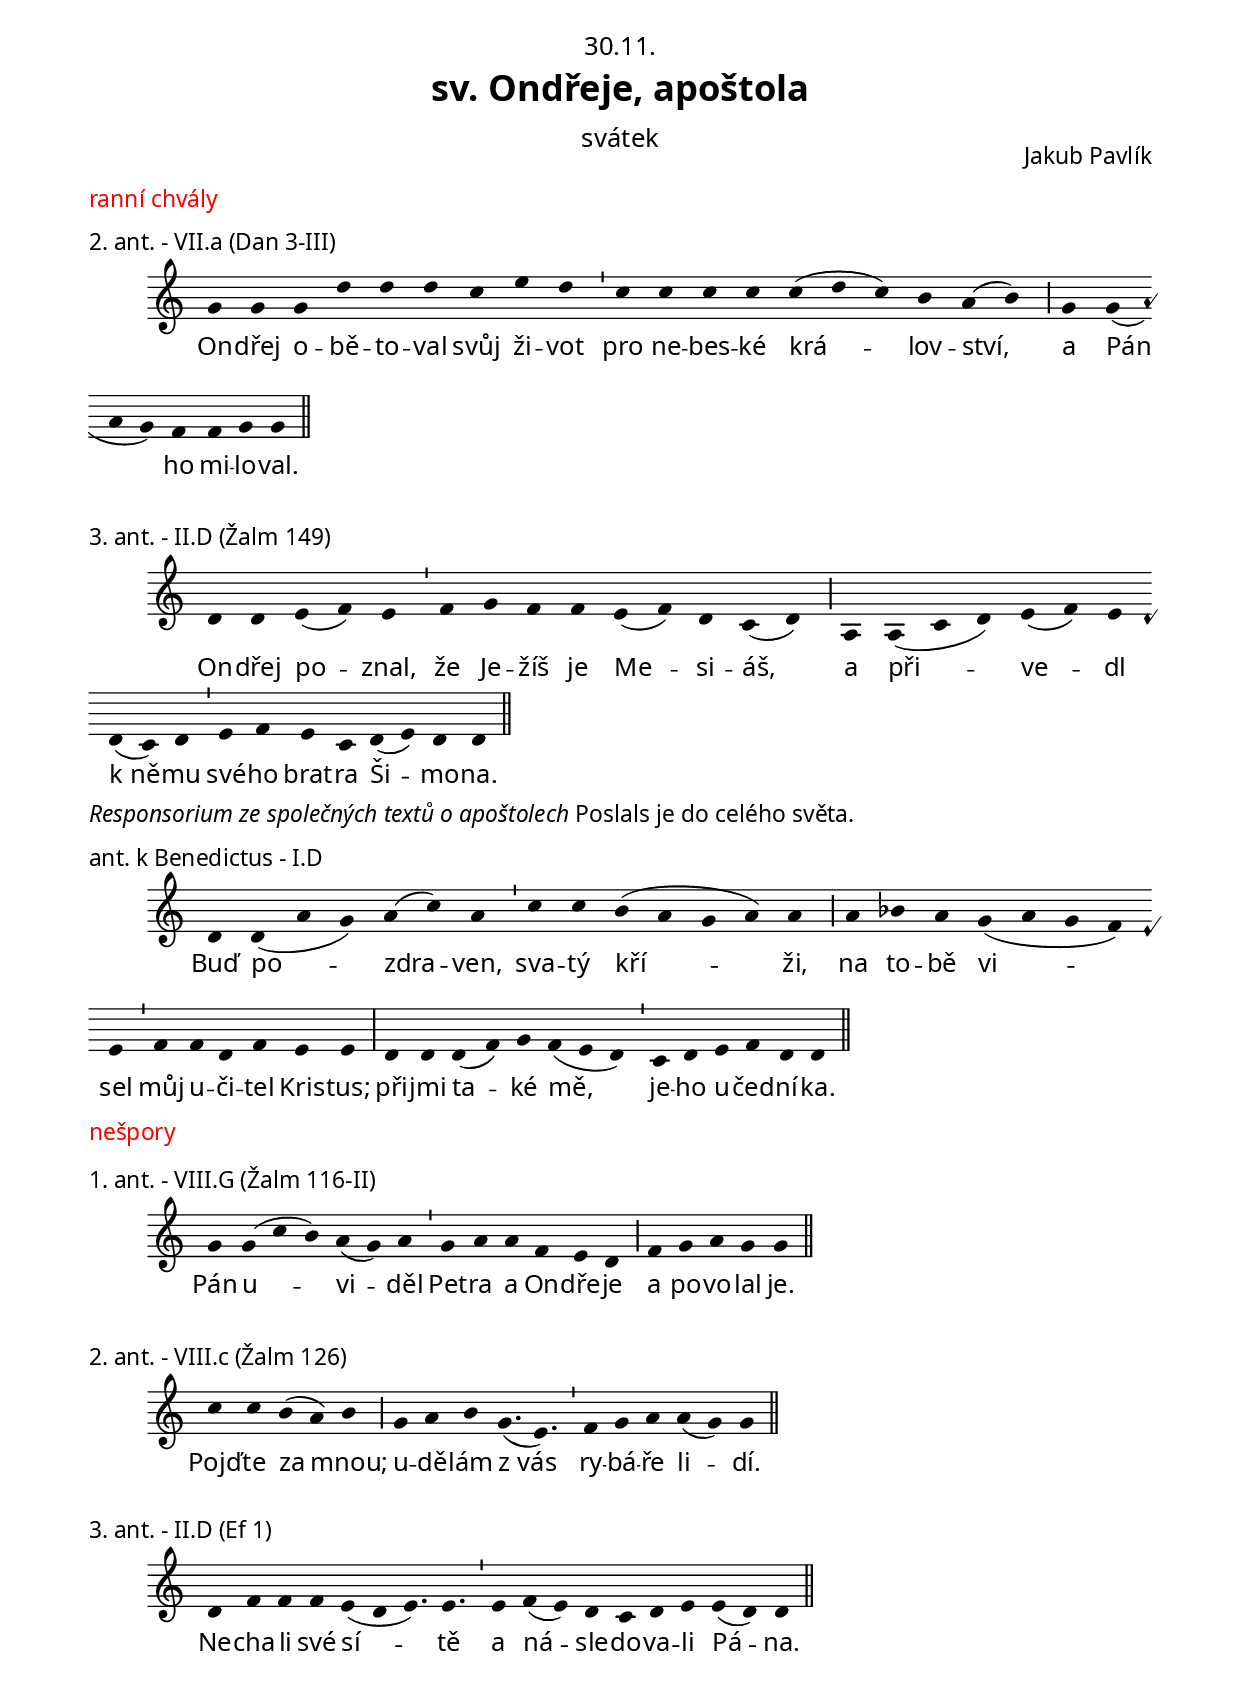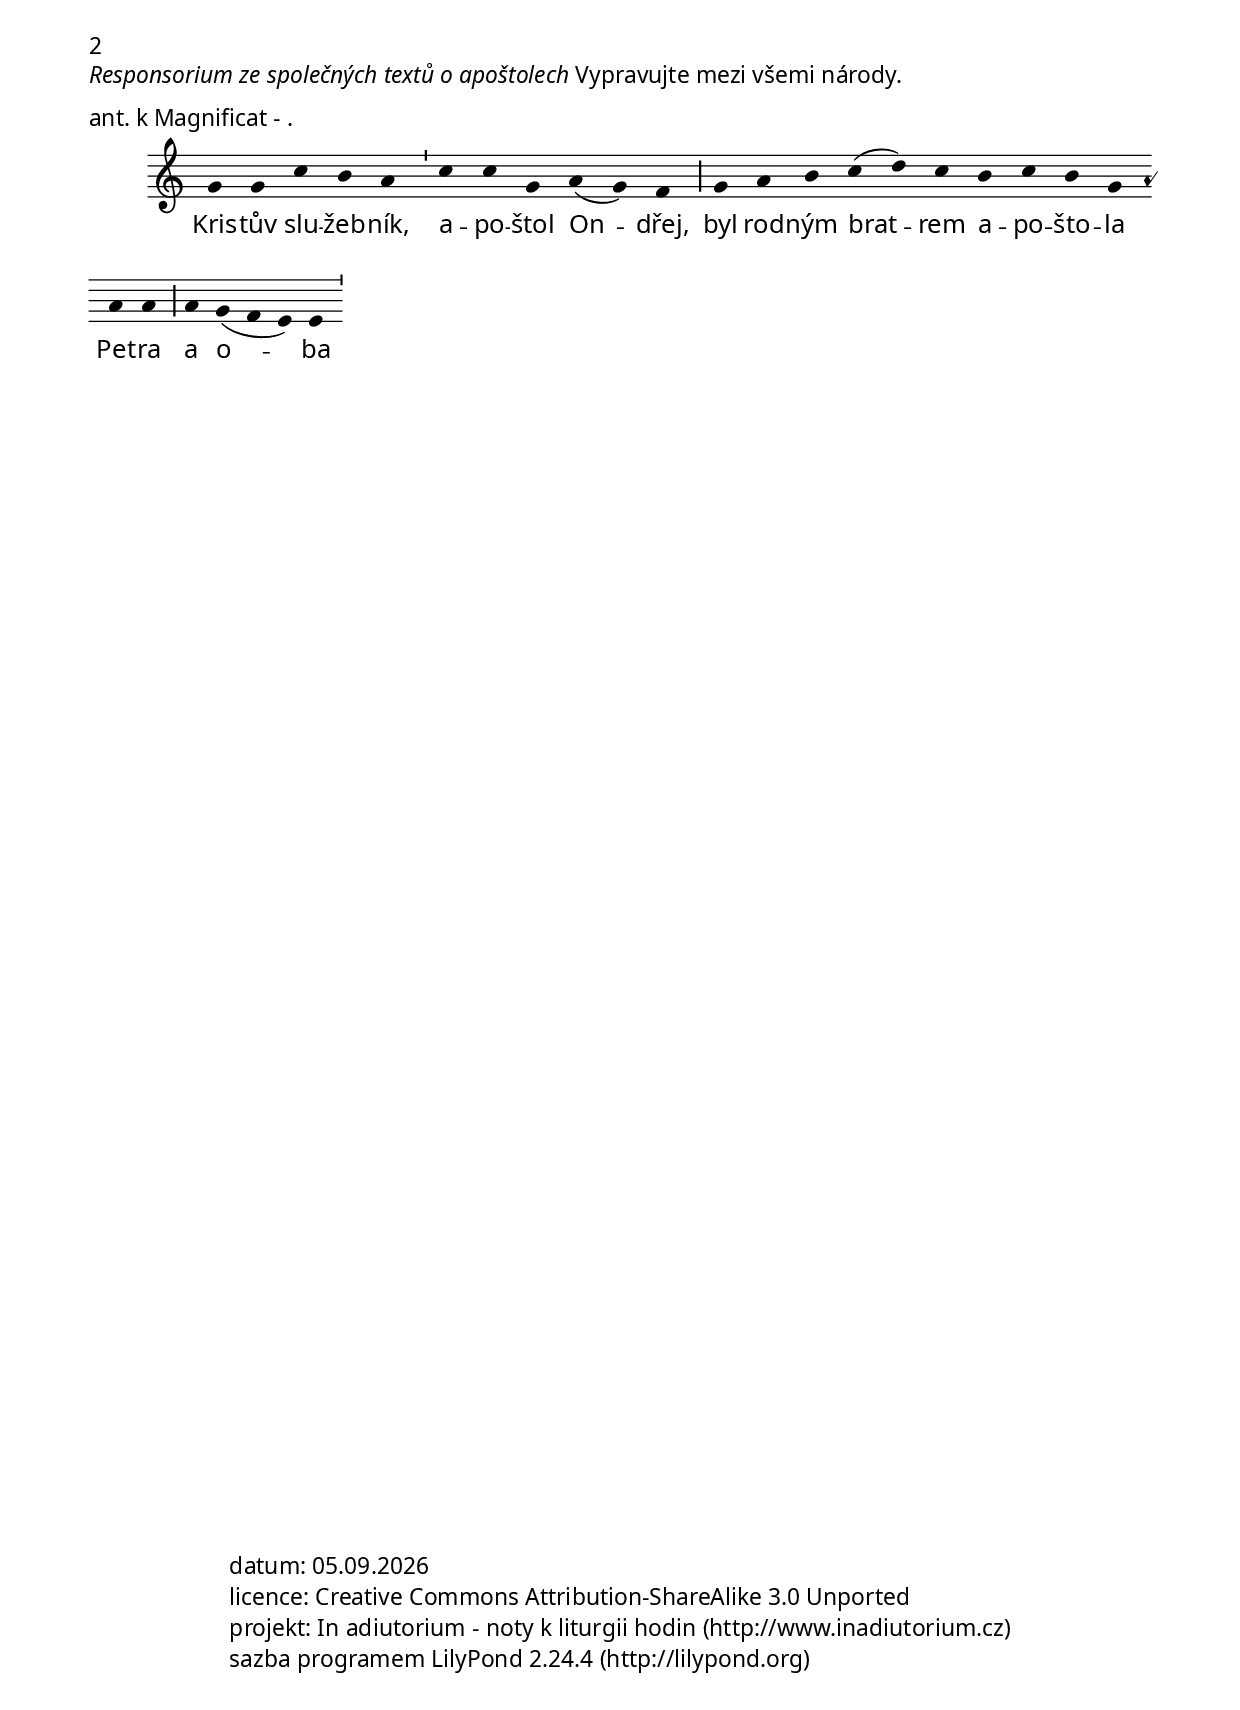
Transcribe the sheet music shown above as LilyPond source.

\version "2.16.0"

\include "../spolecne.ly"
\include "../dilyresponsorii.ly"

\header {
  title = \markup\titleSvatek
            "sv. Ondřeje, apoštola"
            svátek
            30.11.
  composer = "Jakub Pavlík"
}

\markup {\nadpisHodinka {"ranní chvály"}}

\score {
  \relative c' {
    \choralniRezim
    
  }
  \addlyrics {
    On -- dřej, bra -- tr Ši -- mo -- na Pet -- ra,
    byl me -- zi prv -- ní -- mi, kte -- ří ná -- sle -- do -- va -- li Pá -- na.
  }
  \header {
    quid = "1. ant."
    modus = ""
    differentia = "" 
    psalmus = "Žalm 63"
    id = ""
    piece = \markup {\sestavTitulek}
  }
}

\score {
  \relative c'' {
    \choralniRezim
    g4 g g d' d d c e d \barMin
    c c c c c( d c) b a( b) \barMaior
    g g( a g) f f g g \barFinalis
  }
  \addlyrics {
    On -- dřej o -- bě -- to -- val svůj ži -- vot
    pro ne -- bes -- ké krá -- lov -- ství,
    a Pán ho mi -- lo -- val.
  }
  \header {
    quid = "2. ant."
    modus = "VII"
    differentia = "a" 
    psalmus = "Dan 3-III"
    id = ""
    piece = \markup {\sestavTitulek}
  }
}

\score {
  \relative c' {
    \choralniRezim
    d4 d e( f) e \barMin f g f f e( f) d c( d) \barMaior
    a a( c d) e( f) e d( c) d \barMin e f e c d( e) d d \barFinalis
  }
  \addlyrics {
    On -- dřej po -- znal, že Je -- žíš je Me -- si -- áš,
    a při -- ve -- dl k_ně -- mu své -- ho brat -- ra Ši -- mo -- na.
  }
  \header {
    quid = "3. ant."
    modus = "II"
    differentia = "D" 
    psalmus = "Žalm 149"
    id = ""
    piece = \markup {\sestavTitulek}
  }
}

\markup\justify\italic{
  Responsorium ze společných textů o apoštolech \upright{Poslals je do celého světa.}
}

\score {
  \relative c' {
    \choralniRezim
    d4 d( a' g) a( c) a \barMin c c b( a g a) a \barMaior
    a bes a g( a g f) e \barMin f f d f e e \barMax
    d d d( f) g f( e d) \barMin c d e f d d \barFinalis
  }
  \addlyrics {
    Buď po -- zdra -- ven, sva -- tý kří -- ži,
    na to -- bě vi -- sel můj u -- či -- tel Kris -- tus;
    při -- jmi ta -- ké mě, je -- ho u -- čed -- ní -- ka.
  }
  \header {
    quid = "ant. k Benedictus"
    modus = "I"
    differentia = "D" 
    psalmus = ""
    id = ""
    piece = \markup {\sestavTitulekBezZalmu}
  }
}

\markup {\nadpisHodinka {"nešpory"}}

\score {
  \relative c'' {
    \choralniRezim
    g g( c b) a( g) a \barMin g a a f e d \barMaior
    f g a g g \barFinalis
  }
  \addlyrics {
    Pán u -- vi -- děl Pet -- ra a On -- dře -- je
    a po -- vo -- lal je.
  }
  \header {
    quid = "1. ant."
    modus = "VIII"
    differentia = "G" 
    psalmus = "Žalm 116-II"
    id = ""
    piece = \markup {\sestavTitulek}
  }
}

\score {
  \relative c'' {
    \choralniRezim
    c4 c b( a) b \barMaior
    g a b g4.( e) \barMin
    f4 g a a( g) g \barFinalis
  }
  \addlyrics {
    Pojď -- te za mnou;
    u -- dě -- lám z_vás ry -- bá -- ře li -- dí.
  }
  \header {
    quid = "2. ant."
    modus = "VIII"
    differentia = "c"
    psalmus = "Žalm 126"
    id = ""
    fial="fial://antifony/mezidobi_nedeleB_02_10.ly#ne3b-rch-ben"
    piece = \markup {\sestavTitulek}
  }
}

\score {
  \relative c' {
    \choralniRezim
    d4 f f f e( d e4.) e \barMin
    e4 f( e) d c d e e( d) d \barFinalis
  }
  \addlyrics {
    Ne -- cha -- li své sí -- tě
    a ná -- sle -- do -- va -- li Pá -- na.
  }
  \header {
    quid = "3. ant."
    modus = "II"
    differentia = "D"
    psalmus = "Ef 1"
    id = ""
    fons = "3. ne v mez, cyk. B, 2. nešp. k Magnificat"
    fial = "fial://antifony/mezidobi_nedeleB_02_10.ly#ne3b-ne2-mag"
    piece = \markup {\sestavTitulek}
  }
}

\markup\justify\italic{
  Responsorium ze společných textů o apoštolech \upright{Vypravujte mezi všemi národy.}
}

% ceske zneni antifony se mi moc nelibi. Tu je latinsky original
% pro pripad, ze bych se pustil do uprav textu.

% Andréas, 
% Christi fámulus, 
% dignus Dei apóstolus, 
% germánus Petri 
% et in passióne sócius.

% breviar OP ma otroctejsi preklad:

% Kristův služebník, apoštol Ondřej, 
% byl rodným bratrem apoštola Petra 
% a stal se jeho druhem v utrpení.

\score {
  \relative c'' {
    \choralniRezim
    g4 g c b a \barMin c c g a( g) f \barMaior
    g a b c( d) c b c b g a a \barMaior
    a g( f e) e \barMin 
  }
  \addlyrics {
    Kris -- tův slu -- žeb -- ník, a -- po -- štol On -- dřej,
    byl rod -- ným brat -- rem a -- po -- što -- la Pet -- ra
    a o -- ba pod -- stou -- pi -- li smrt na kří -- ži.
  }
  \header {
    quid = "ant. k Magnificat"
    modus = ""
    differentia = "" 
    psalmus = ""
    id = ""
    piece = \markup {\sestavTitulekBezZalmu}
  }
}